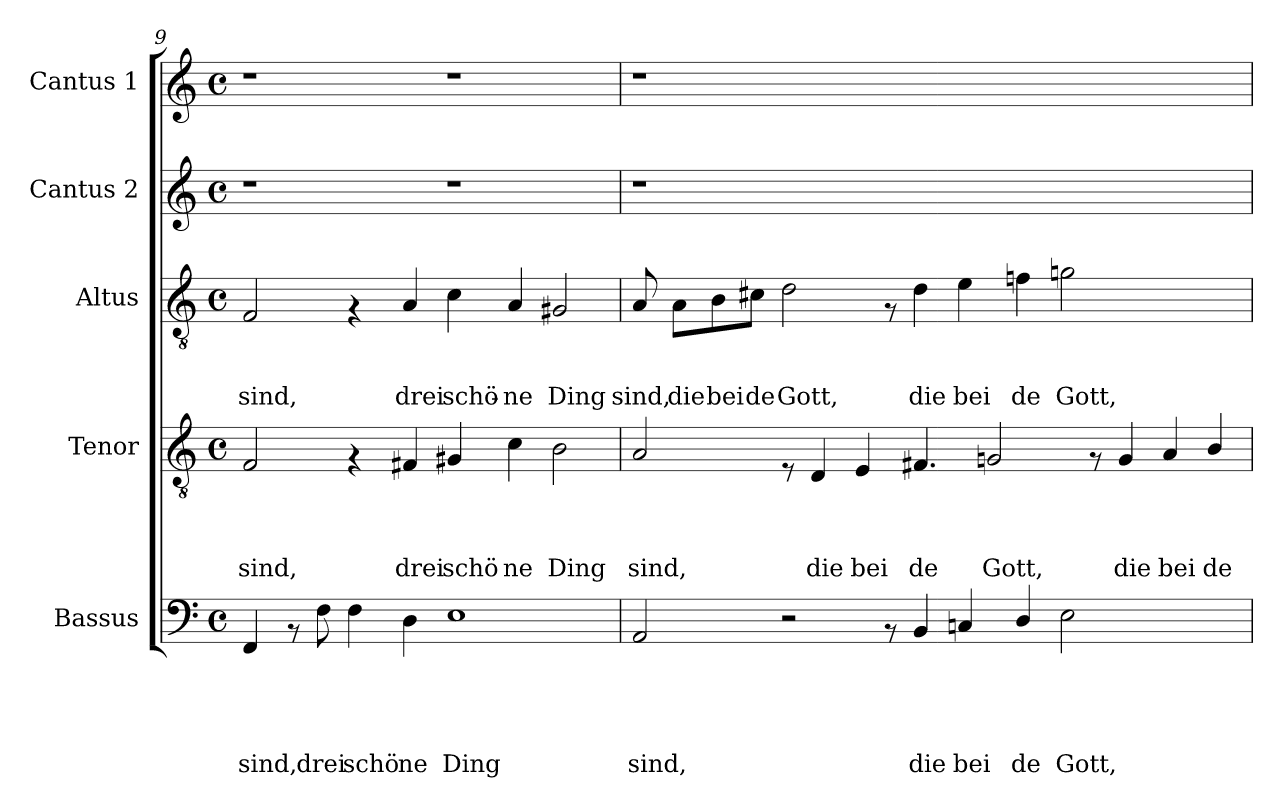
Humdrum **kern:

**kern	**text	**text	**text	**text	**text	**kern	**text	**text	**text	**text	**kern	**text	**text	**text	**kern	**kern
*part5	*part5	*part5	*part5	*part5	*part5	*part4	*part4	*part4	*part4	*part4	*part3	*part3	*part3	*part3	*part2	*part1
*staff5	*staff5	*staff5	*staff5	*staff5	*staff5	*staff4	*staff4	*staff4	*staff4	*staff4	*staff3	*staff3	*staff3	*staff3	*staff2	*staff1
*I"Bassus	*	*	*	*	*	*I"Tenor	*	*	*	*	*I"Altus	*	*	*	*I"Cantus 2	*I"Cantus 1
*clefF4	*	*	*	*	*	*clefGv2	*	*	*	*	*clefGv2	*	*	*	*clefG2	*clefG2
*k[]	*	*	*	*	*	*k[]	*	*	*	*	*k[]	*	*	*	*k[]	*k[]
*C:	*	*	*	*	*	*C:	*	*	*	*	*C:	*	*	*	*C:	*C:
*M4/4	*	*	*	*	*	*M4/4	*	*	*	*	*M4/4	*	*	*	*M4/4	*M4/4
*met(c)	*	*	*	*	*	*met(c)	*	*	*	*	*met(c)	*	*	*	*met(c)	*met(c)
=9	=9	=9	=9	=9	=9	=9	=9	=9	=9	=9	=9	=9	=9	=9	=9	=9
!	!	!	!	!	!LO:LY:b	!	!	!	!	!LO:LY:b	!	!	!	!LO:LY:b	!	!
4FF/	.	.	.	.	sind,	2F/	.	.	.	sind,	2F/	.	.	sind,	1r	1r
8rAA	.	.	.	.	.	.	.	.	.	.	.	.	.	.	.	.
!	!	!	!	!	!LO:LY:b	!	!	!	!	!	!	!	!	!	!	!
8F\	.	.	.	.	drei	.	.	.	.	.	.	.	.	.	.	.
!	!	!	!	!	!LO:LY:b	!	!	!	!	!	!	!	!	!	!	!
4F\	.	.	.	.	schö	4rF	.	.	.	.	4rF	.	.	.	.	.
!	!	!	!	!	!LO:LY:b	!	!	!	!	!LO:LY:b	!	!	!	!LO:LY:b	!	!
4D\	.	.	.	.	ne	4F#X/	.	.	.	drei	4A/	.	.	drei	.	.
!	!	!	!	!	!LO:LY:b	!	!	!	!	!LO:LY:b	!	!	!	!LO:LY:b	!	!
1E	.	.	.	.	Ding	4G#X/	.	.	.	schö	4c\	.	.	schö-	1r	1r
!	!	!	!	!	!	!	!	!	!	!LO:LY:b	!	!	!	!LO:LY:b	!	!
.	.	.	.	.	.	4c\	.	.	.	ne	4A/	.	.	-ne	.	.
!	!	!	!	!	!	!	!	!	!	!LO:LY:b	!	!	!	!LO:LY:b	!	!
.	.	.	.	.	.	2B\	.	.	.	Ding	2G#X/	.	.	Ding	.	.
!!LO:PB:g=z
=10	=10	=10	=10	=10	=10	=10	=10	=10	=10	=10	=10	=10	=10	=10	=10	=10
!	!	!	!	!	!LO:LY:b	!	!	!	!	!LO:LY:b	!	!	!	!LO:LY:b	!	!
2AA/	.	.	.	.	sind,	2A/	.	.	.	sind,	8A/	.	.	sind,	1r	1r
!	!	!	!	!	!	!	!	!	!	!	!	!	!	!LO:LY:b	!	!
.	.	.	.	.	.	.	.	.	.	.	8A\L	.	.	die	.	.
!	!	!	!	!	!	!	!	!	!	!	!	!	!	!LO:LY:b	!	!
.	.	.	.	.	.	.	.	.	.	.	8B\	.	.	bei	.	.
!	!	!	!	!	!	!	!	!	!	!	!	!	!	!LO:LY:b	!	!
.	.	.	.	.	.	.	.	.	.	.	8c#X\J	.	.	de	.	.
!	!	!	!	!	!	!	!	!	!	!	!	!	!	!LO:LY:b	!	!
2r	.	.	.	.	.	8rE	.	.	.	.	2d\	.	.	Gott,	.	.
!	!	!	!	!	!	!	!	!	!	!LO:LY:b	!	!	!	!	!	!
.	.	.	.	.	.	4D/	.	.	.	die	.	.	.	.	.	.
!	!	!	!	!	!	!	!	!	!	!LO:LY:b	!	!	!	!	!	!
.	.	.	.	.	.	4E/	.	.	.	bei	.	.	.	.	.	.
8rAA	.	.	.	.	.	.	.	.	.	.	8rF	.	.	.	1...ryy	1...ryy
!	!	!	!	!	!LO:LY:b	!	!	!	!	!LO:LY:b	!	!	!	!LO:LY:b	!	!
4BB/	.	.	.	.	die	4.F#X/	.	.	.	de	4d\	.	.	die	.	.
!	!	!	!	!	!LO:LY:b	!	!	!	!	!	!	!	!	!LO:LY:b	!	!
4Cn/	.	.	.	.	bei	.	.	.	.	.	4e\	.	.	bei	.	.
!	!	!	!	!	!	!	!	!	!	!LO:LY:b	!	!	!	!	!	!
.	.	.	.	.	.	2Gn/	.	.	.	Gott,	.	.	.	.	.	.
!	!	!	!	!	!LO:LY:b	!	!	!	!	!	!	!	!	!LO:LY:b	!	!
4D/	.	.	.	.	de	.	.	.	.	.	4fn\	.	.	de	.	.
!	!	!	!	!	!LO:LY:b	!	!	!	!	!	!	!	!	!LO:LY:b	!	!
2E\	.	.	.	.	Gott,	.	.	.	.	.	2gn\	.	.	Gott,	.	.
.	.	.	.	.	.	8rF	.	.	.	.	.	.	.	.	.	.
!	!	!	!	!	!	!	!	!	!	!LO:LY:b	!	!	!	!	!	!
.	.	.	.	.	.	4G/	.	.	.	die	.	.	.	.	.	.
!	!	!	!	!	!	!	!	!	!	!LO:LY:b	!	!	!	!	!	!
2ryy	.	.	.	.	.	4A/	.	.	.	bei	2ryy	.	.	.	.	.
!	!	!	!	!	!	!	!	!	!	!LO:LY:b	!	!	!	!	!	!
.	.	.	.	.	.	4B/	.	.	.	de	.	.	.	.	.	.
=	=	=	=	=	=	=	=	=	=	=	=	=	=	=	=	=
*-	*-	*-	*-	*-	*-	*-	*-	*-	*-	*-	*-	*-	*-	*-	*-	*-
